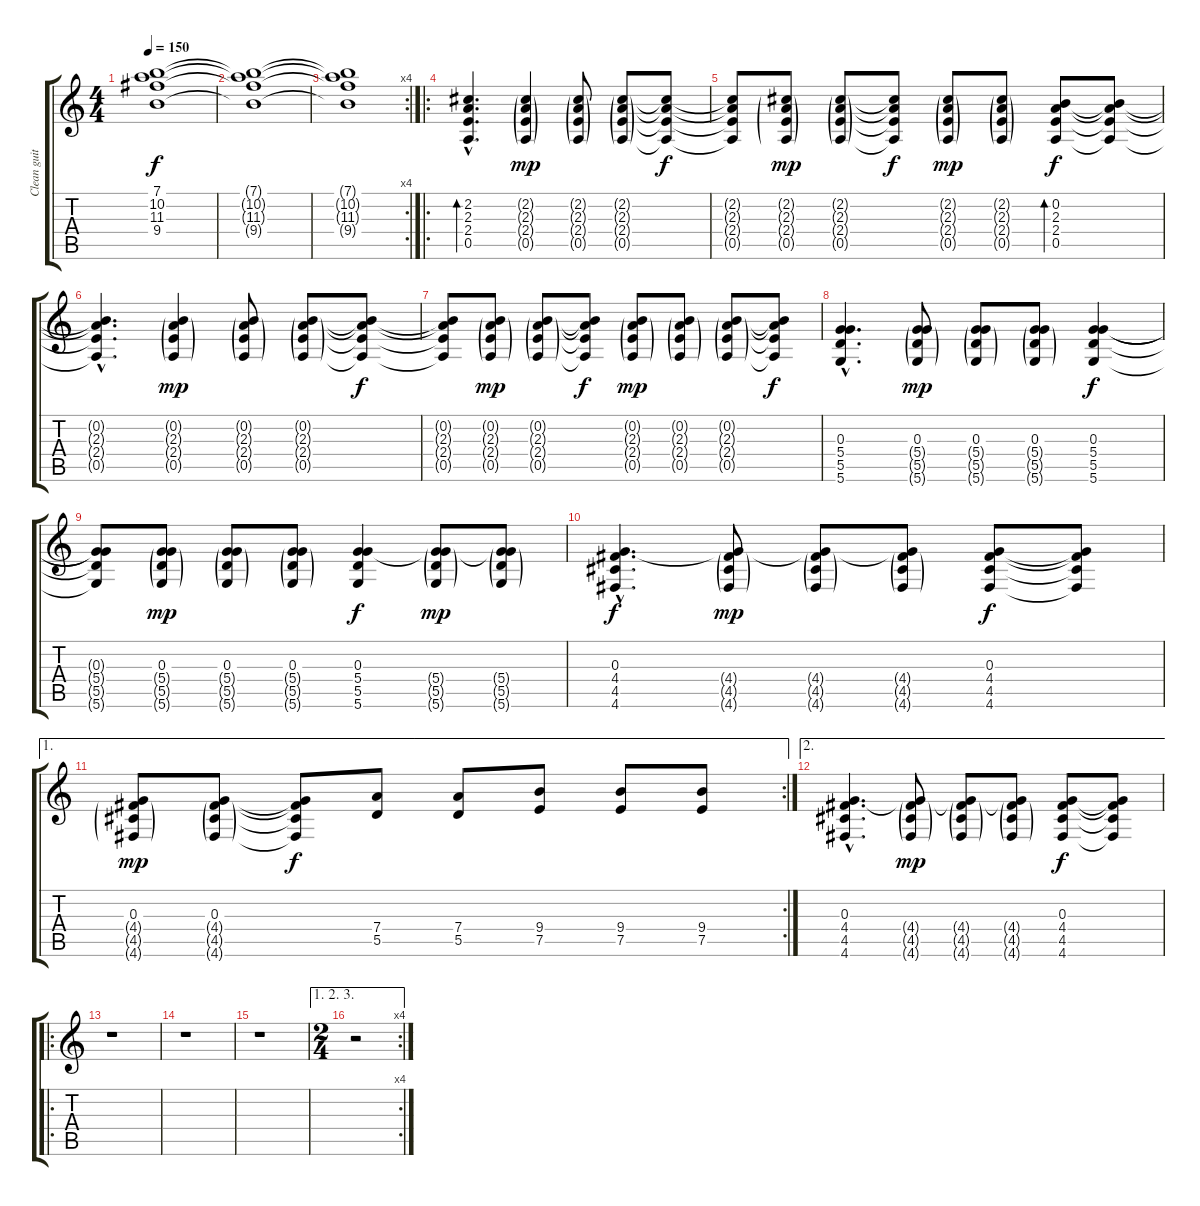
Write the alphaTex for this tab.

\track ("Clean guitar/ fade in effect" "Clean guit") {instrument electricguitarjazz}
\staff {score tabs}
\tuning (E4 B3 G3 D3 A2 D2) {hide}
\ts (4 4)
\tempo 150
\clef g2
\ks c
(7.1{t} 10.2{t} 11.3{t} 9.4{t}).1{dy f} |
(7.1{t} 10.2{t} 11.3{t} 9.4{t}).1{volume 7 instrument pad2warm} |
\rc 4
(7.1{t} 10.2{t} 11.3{t} 9.4{t}).1 |
\ro
(2.2{hac} 2.3{hac} 2.4{hac} 0.5{hac}).4{d bd 120} (2.2{g} 2.3{g} 2.4{g} 0.5{g}).4{dy mp} (2.2{g} 2.3{g} 2.4{g} 0.5{g}).8 (2.2{g} 2.3{g} 2.4{g} 0.5{g}).8 (2.2{t} 2.3{t} 2.4{t} 0.5{t}).8{dy f} |
(2.2{t} 2.3{t} 2.4{t} 0.5{t}).8 (2.2{g} 2.3{g} 2.4{g} 0.5{g}).8{dy mp} (2.2{g} 2.3{g} 2.4{g} 0.5{g}).8 (2.2{t} 2.3{t} 2.4{t} 0.5{t}).8{dy f} (2.2{g} 2.3{g} 2.4{g} 0.5{g}).8{dy mp} (2.2{g} 2.3{g} 2.4{g} 0.5{g}).8 (0.2 2.3 2.4 0.5).8{bd 60 dy f} (0.2{t} 2.3{t} 2.4{t} 0.5{t}).8 |
(0.2{hac t} 2.3{hac t} 2.4{hac t} 0.5{hac t}).4{d} (0.2{g} 2.3{g} 2.4{g} 0.5{g}).4{dy mp} (0.2{g} 2.3{g} 2.4{g} 0.5{g}).8 (0.2{g} 2.3{g} 2.4{g} 0.5{g}).8 (0.2{t} 2.3{t} 2.4{t} 0.5{t}).8{dy f} |
(0.2{t} 2.3{t} 2.4{t} 0.5{t}).8 (0.2{g} 2.3{g} 2.4{g} 0.5{g}).8{dy mp} (0.2{g} 2.3{g} 2.4{g} 0.5{g}).8 (0.2{t} 2.3{t} 2.4{t} 0.5{t}).8{dy f} (0.2{g} 2.3{g} 2.4{g} 0.5{g}).8{dy mp} (0.2{g} 2.3{g} 2.4{g} 0.5{g}).8 (0.2{g} 2.3{g} 2.4{g} 0.5{g}).8 (0.2{t} 2.3{t} 2.4{t} 0.5{t}).8{dy f} |
(0.3{hac} 5.4{hac} 5.5{hac} 5.6{hac}).4{d} (0.3 5.4{g} 5.5{g} 5.6{g}).8{dy mp} (0.3 5.4{g} 5.5{g} 5.6{g}).8 (0.3 5.4{g} 5.5{g} 5.6{g}).8 (0.3 5.4 5.5 5.6).4{dy f} |
(0.3{t} 5.4{t} 5.5{t} 5.6{t}).8 (0.3 5.4{g} 5.5{g} 5.6{g}).8{dy mp} (0.3 5.4{g} 5.5{g} 5.6{g}).8 (0.3 5.4{g} 5.5{g} 5.6{g}).8 (0.3 5.4 5.5 5.6).4{dy f} (0.3{t} 5.4{g} 5.5{g} 5.6{g}).8{dy mp} (0.3{t} 5.4{g} 5.5{g} 5.6{g}).8 |
(0.3{hac} 4.4{hac} 4.5{hac} 4.6{hac}).4{d dy f} (0.3{t} 4.4{g} 4.5{g} 4.6{g}).8{dy mp} (0.3{t} 4.4{g} 4.5{g} 4.6{g}).8 (0.3{t} 4.4{g} 4.5{g} 4.6{g}).8 (0.3 4.4 4.5 4.6).8{dy f} (0.3{t} 4.4{t} 4.5{t} 4.6{t}).8 |
\ae 1
\rc 2
(0.3 4.4{g} 4.5{g} 4.6{g}).8{dy mp} (0.3 4.4{g} 4.5{g} 4.6{g}).8 (0.3{t} 4.4{t} 4.5{t} 4.6{t}).8{dy f} (7.4 5.5).8 (7.4 5.5).8 (9.4 7.5).8 (9.4 7.5).8 (9.4 7.5).8 |
\ae 2
(0.3{hac} 4.4{hac} 4.5{hac} 4.6{hac}).4{d} (0.3{t} 4.4{g} 4.5{g} 4.6{g}).8{dy mp} (0.3{t} 4.4{g} 4.5{g} 4.6{g}).8 (0.3{t} 4.4{g} 4.5{g} 4.6{g}).8 (0.3 4.4 4.5 4.6).8{dy f} (0.3{t} 4.4{t} 4.5{t} 4.6{t}).8 |
\ro
r.1 |
r.1 |
r.1 |
\ae (1 2 3)
\rc 4
\ts (2 4)
r.2
